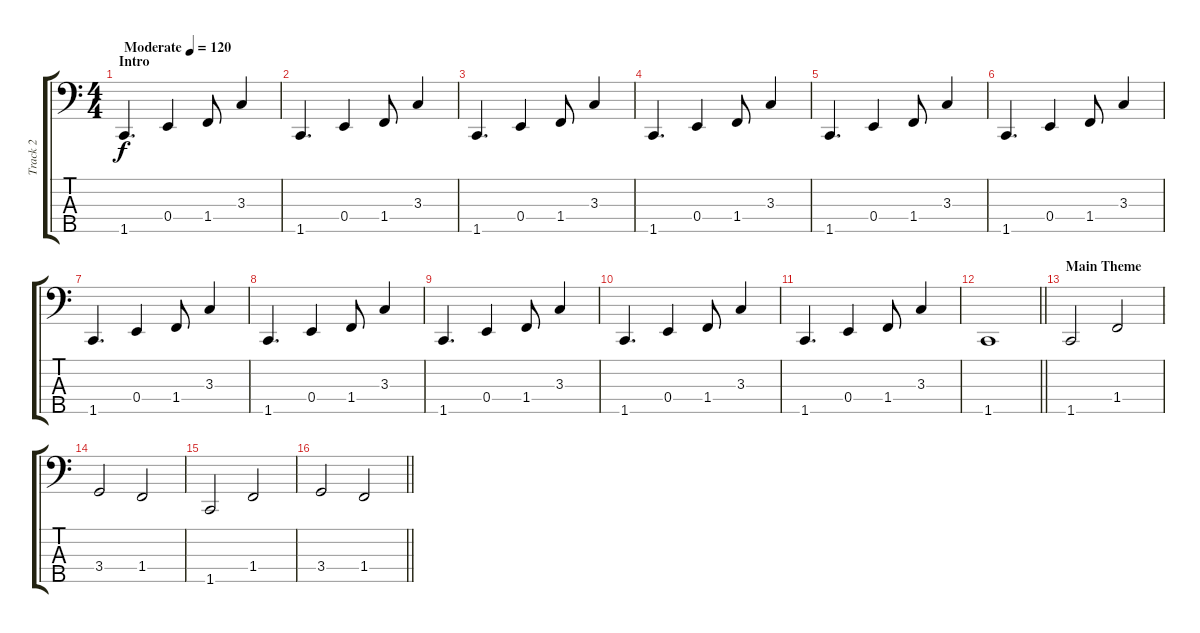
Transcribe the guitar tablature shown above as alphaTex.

\track ("Track 2" "Track 2") {instrument electricbassfinger}
\staff {score tabs}
\tuning (G2 D2 A1 E1 B0) {hide}
\ts (4 4)
\section ("" "Intro")
\tempo (120 "Moderate")
\clef f4
\ks c
1.5.4{d dy f instrument electricbassfinger} 0.4.4 1.4.8 3.3.4 |
1.5.4{d} 0.4.4 1.4.8 3.3.4 |
1.5.4{d} 0.4.4 1.4.8 3.3.4 |
1.5.4{d} 0.4.4 1.4.8 3.3.4 |
1.5.4{d} 0.4.4 1.4.8 3.3.4 |
1.5.4{d} 0.4.4 1.4.8 3.3.4 |
1.5.4{d} 0.4.4 1.4.8 3.3.4 |
1.5.4{d} 0.4.4 1.4.8 3.3.4 |
1.5.4{d} 0.4.4 1.4.8 3.3.4 |
1.5.4{d} 0.4.4 1.4.8 3.3.4 |
1.5.4{d} 0.4.4 1.4.8 3.3.4 |
\barLineRight lightlight
1.5.1 |
\section ("" "Main Theme")
1.5.2 1.4.2 |
3.4.2 1.4.2 |
1.5.2 1.4.2 |
\barLineRight lightlight
3.4.2 1.4.2
